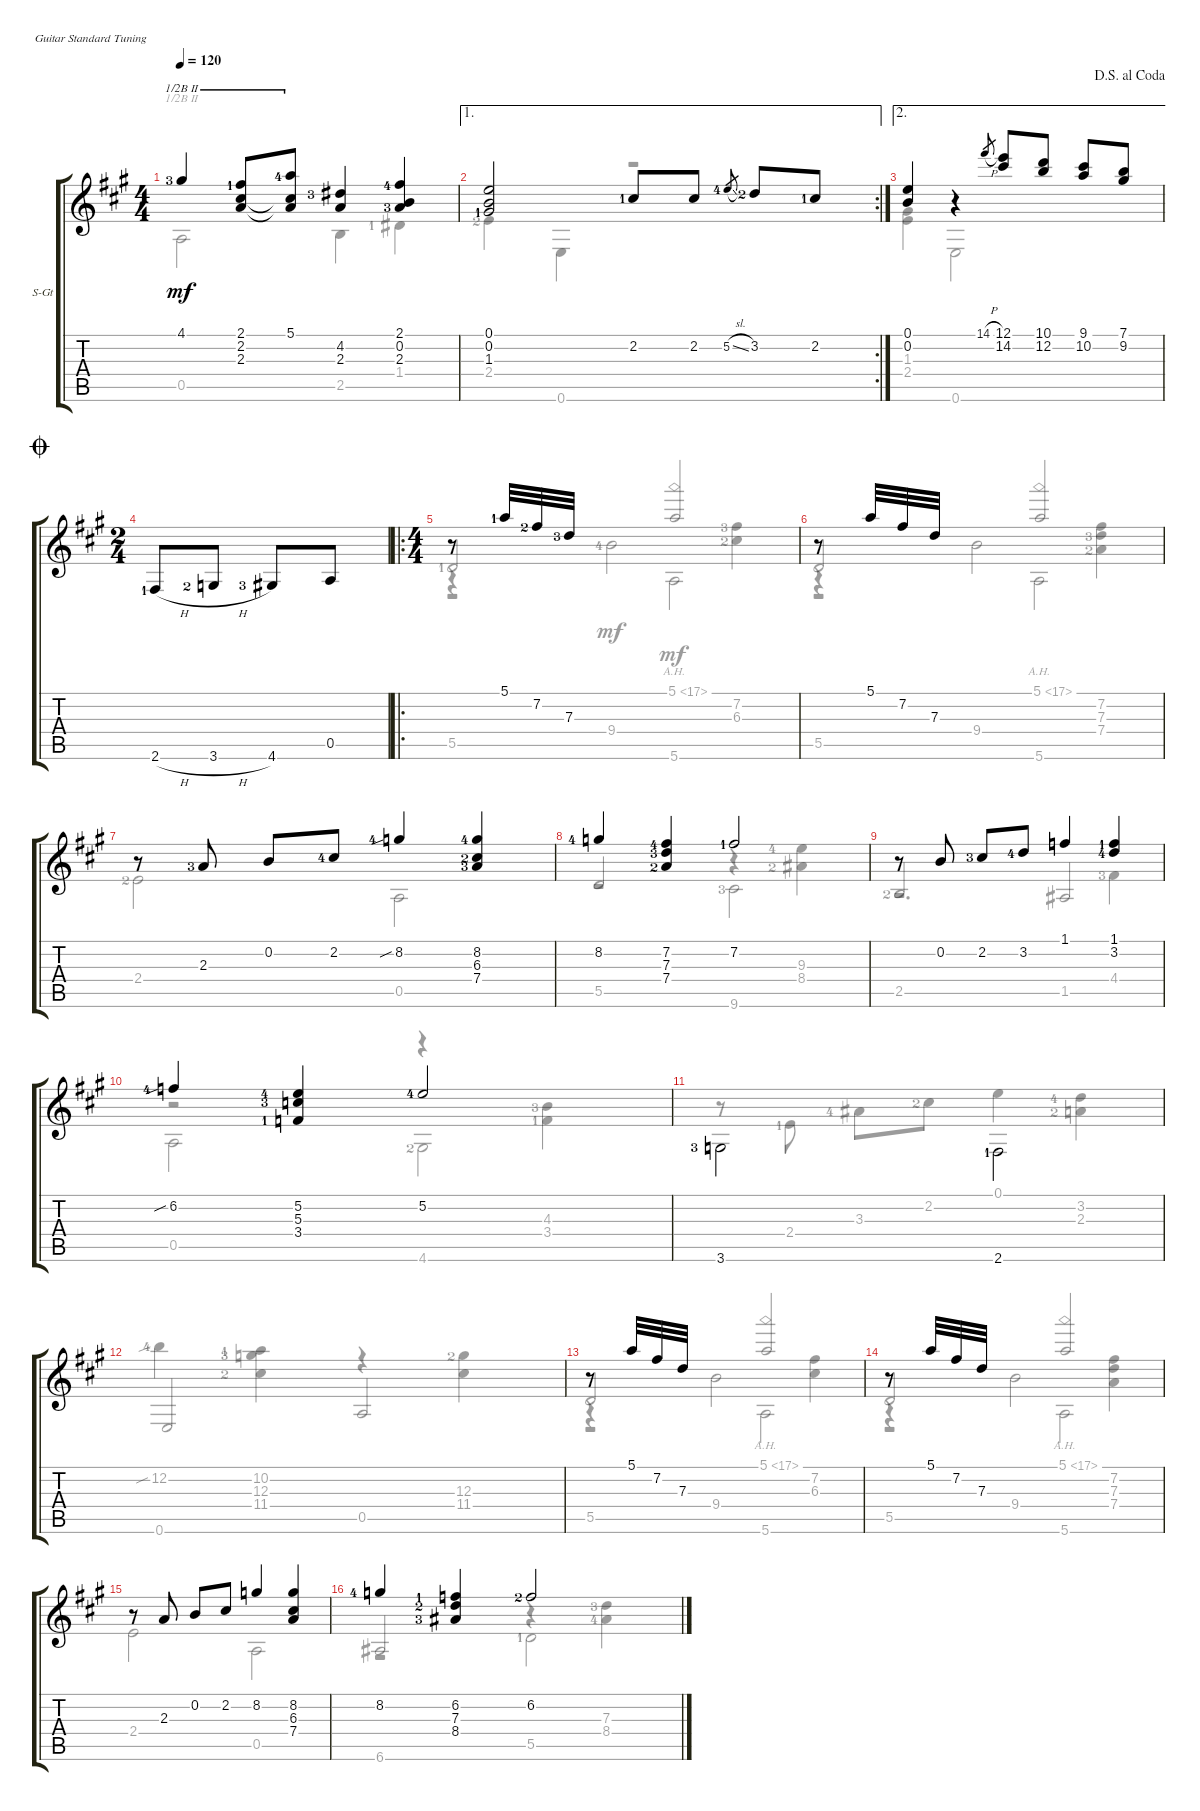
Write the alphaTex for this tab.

\defaultSystemsLayout 4
\bracketExtendMode groupsimilarinstruments
\firstSystemTrackNameOrientation horizontal
\otherSystemsTrackNameOrientation horizontal
\track ("Steel Guitar" "S-Gt") {instrument acousticguitarsteel}
\staff {score tabs}
\tuning (E4 B3 G3 D3 A2 E2)
\voice
\ts (4 4)
\tempo 120
\clef g2
\scale
0.415916
\ks a
4.1{lf 4}.4{dy mf barre (2 half)} (2.1{lf 2} 2.2 2.3).8{barre (2 half)} (5.1{lf 5} 2.3{t} 2.2{t}).8{barre (2 half)} (4.2{lf 4} 2.3).4 (2.1{lf 5} 0.2 2.3{lf 4}).4 |
\ae 1
\rc 2
\scale
0.584084 (0.1 0.2 1.3{lf 2}).2 2.2{lf 2}.8 2.2.8 5.2{sl lf 5}.8{gr} 3.2{lf 3}.8 2.2{lf 2}.8 |
\ae 2
\jump dalsegnoalcoda
\scale
0.495775 (0.2 0.1).4 r.4 14.1{h}.8{gr} (12.1 14.2).8 (12.2 10.1).8 (9.1 10.2).8 (9.2 7.1).8 |
\ts (2 4)
\jump coda
\scale
0.504225 2.6{h lf 2}.8 3.6{h lf 3}.8 4.6{lf 4}.8 0.5.8 |
\ro
\ts (4 4)
\scale
0.549784 r.8 5.1{lf 2}.32 7.2{lf 3}.32 7.3{lf 4}.32 |
\scale
0.450216 r.8 5.1.32 7.2.32 7.3.32 |
\scale
0.553459 r.8 2.3{lf 4}.8 0.2.8 2.2{lf 5}.8 8.2{sib lf 5}.4 (8.2{lf 5} 6.3{lf 3} 7.4{lf 4}).4 |
\scale
0.446541 8.2{lf 5}.4 (7.2{lf 5} 7.3{lf 4} 7.4{lf 3}).4 7.2{lf 2}.2 |
\scale
0.578313 r.8 0.2.8 2.2{lf 4}.8 3.2{lf 5}.8 1.1.4 (1.1{lf 2} 3.2{lf 5}).4 |
\scale
0.421687 6.2{sib lf 5}.4 (5.2{lf 5} 5.3{lf 4} 3.4{lf 2}).4 5.2{lf 5}.2 |
\scale
0.578616 3.6{lf 4}.2{beam invert} 2.6{lf 2}.2{beam invert} |
\scale
0.421384 |
\scale
0.5 r.8 5.1.32 7.2.32 7.3.32 |
\scale
0.5 r.8 5.1.32 7.2.32 7.3.32 |
\scale
0.544892 r.8 2.3.8 0.2.8 2.2.8 8.2.4 (8.2 6.3 7.4).4 |
\scale
0.455108 8.2{lf 5}.4 (6.2{lf 2} 7.3{lf 3} 8.4{lf 4}).4 6.2{lf 3}.2
\voice
\clef g2
\ottava regular
\simile none
\scale
0.415916
\ks a
0.5.2{dy mf barre (2 half)} 2.5.4 1.4{lf 2}.4 |
\scale
0.584084 2.4{lf 3}.4 0.6.4 r.2 |
\scale
0.495775 (1.3 2.4).4 0.6.2 |
\scale
0.504225 |
\scale
0.549784 5.5{lf 2}.2{beam invert} 5.1{ah 12}.2{beam invert} |
\scale
0.450216 5.5.2{beam invert} 5.1{ah 12}.2{beam invert} |
\scale
0.553459 2.4{lf 3}.2 0.5.2 |
\scale
0.446541 5.5.2{beam invert} r.4 (9.3{lf 5} 8.4{lf 3}).4 |
\scale
0.578313 2.5{lf 3}.2{beam invert} 1.5.2{beam invert} |
\scale
0.421687 r.2 r.4 (4.3{lf 4} 3.4{lf 2}).4 |
\scale
0.578616 r.8 2.4{lf 2}.8 3.3{lf 5}.8 2.2{lf 3}.8 0.1.4 (3.2{lf 5} 2.3{lf 3}).4 |
\scale
0.421384 12.2{sib lf 5}.4 (10.2{lf 2} 12.3{lf 4} 11.4{lf 3}).4 r.4 (12.3{lf 3} 11.4).4 |
\scale
0.5 5.5.2{beam invert} 5.1{ah 12}.2{beam invert} |
\scale
0.5 5.5.2{beam invert} 5.1{ah 12}.2{beam invert} |
\scale
0.544892 2.4.2 0.5.2 |
\scale
0.455108 6.6.2{beam invert} r.4 (7.3{lf 4} 8.4{lf 5}).4
\voice
\clef g2
\ottava regular
\simile none
\scale
0.415916
\ks a
|
\scale
0.584084 |
\scale
0.495775 |
\scale
0.504225 |
\scale
0.549784 r.4 9.4{lf 5}.2 (7.2{lf 4} 6.3{lf 3}).4 |
\scale
0.450216 r.4 9.4.2 (7.2 7.3{lf 4} 7.4{lf 3}).4 |
\scale
0.553459 |
\scale
0.446541 r.2 9.6{lf 4}.2 |
\scale
0.578313 r.2{d} 4.4{lf 4}.4 |
\scale
0.421687 0.5.2 4.6{lf 3}.2 |
\scale
0.578616 |
\scale
0.421384 0.6.2{beam invert} 0.5.2{beam invert} |
\scale
0.5 r.4 9.4.2 (7.2 6.3).4 |
\scale
0.5 r.4 9.4.2 (7.2 7.3 7.4).4 |
\scale
0.544892 |
\scale
0.455108 r.2 5.5{lf 2}.2
\voice
\clef g2
\ottava regular
\simile none
\scale
0.415916
\ks a
|
\scale
0.584084 |
\scale
0.495775 |
\scale
0.504225 |
\scale
0.549784 r.2 5.6.2 |
\scale
0.450216 r.2 5.6.2 |
\scale
0.553459 |
\scale
0.446541 |
\scale
0.578313 |
\scale
0.421687 |
\scale
0.578616 |
\scale
0.421384 |
\scale
0.5 r.2 5.6.2 |
\scale
0.5 r.2 5.6.2 |
\scale
0.544892 |
\scale
0.455108
